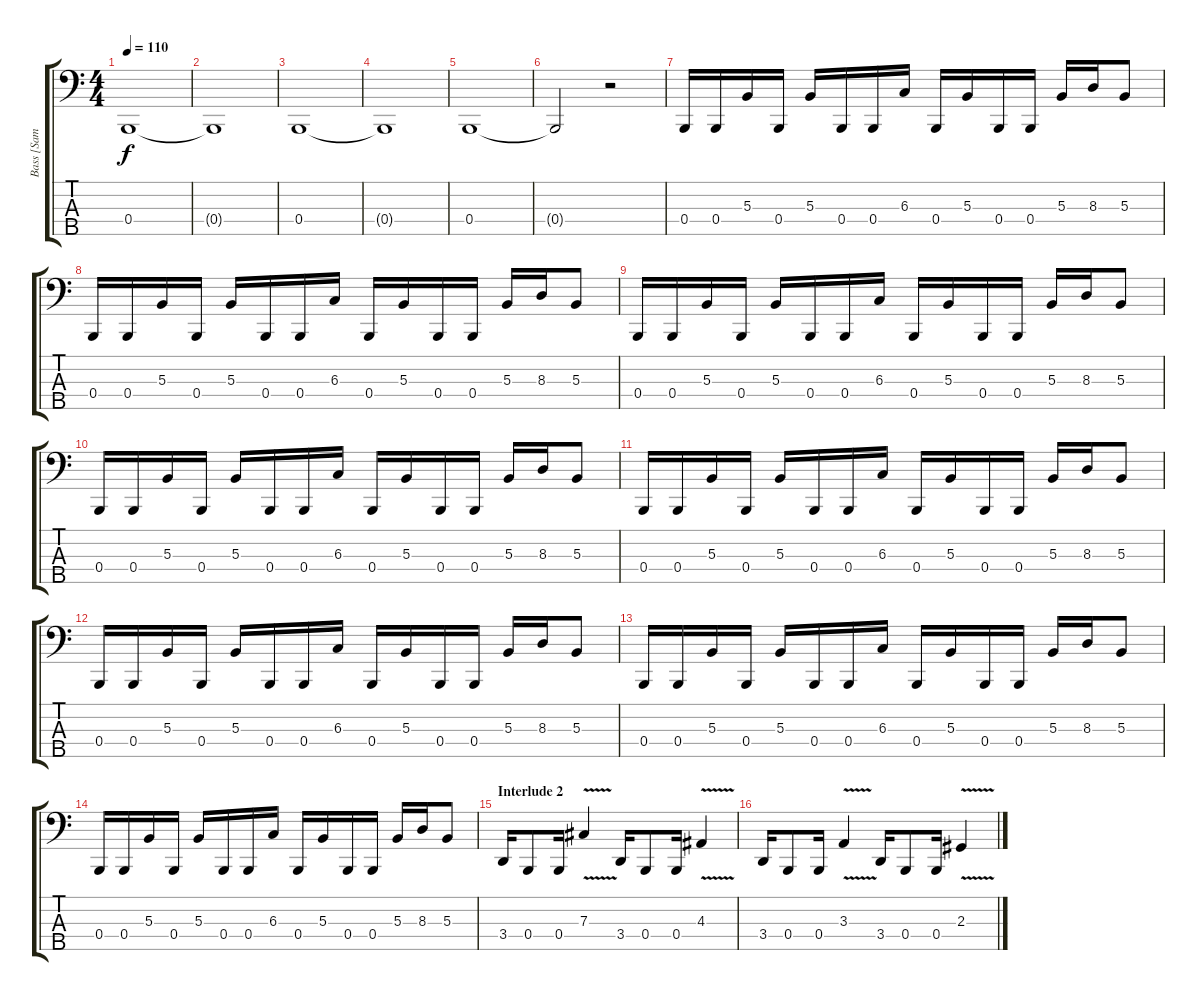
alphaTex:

\track ("Bass [Sam Rivers]" "Bass [Sam ") {instrument electricbassfinger}
\staff {score tabs}
\tuning (E2 B1 Gb1 B0 Bb0) {hide}
\ts (4 4)
\tempo 110
\clef f4
\ks c
0.4.1{dy f} |
0.4{t}.1 |
0.4.1 |
0.4{t}.1 |
0.4.1 |
0.4{t}.2 r.2 |
0.4.16 0.4.16 5.3.16 0.4.16 5.3.16 0.4.16 0.4.16 6.3.16 0.4.16 5.3.16 0.4.16 0.4.16 5.3.16 8.3.16 5.3.8 |
0.4.16 0.4.16 5.3.16 0.4.16 5.3.16 0.4.16 0.4.16 6.3.16 0.4.16 5.3.16 0.4.16 0.4.16 5.3.16 8.3.16 5.3.8 |
0.4.16 0.4.16 5.3.16 0.4.16 5.3.16 0.4.16 0.4.16 6.3.16 0.4.16 5.3.16 0.4.16 0.4.16 5.3.16 8.3.16 5.3.8 |
0.4.16 0.4.16 5.3.16 0.4.16 5.3.16 0.4.16 0.4.16 6.3.16 0.4.16 5.3.16 0.4.16 0.4.16 5.3.16 8.3.16 5.3.8 |
0.4.16 0.4.16 5.3.16 0.4.16 5.3.16 0.4.16 0.4.16 6.3.16 0.4.16 5.3.16 0.4.16 0.4.16 5.3.16 8.3.16 5.3.8 |
0.4.16 0.4.16 5.3.16 0.4.16 5.3.16 0.4.16 0.4.16 6.3.16 0.4.16 5.3.16 0.4.16 0.4.16 5.3.16 8.3.16 5.3.8 |
0.4.16 0.4.16 5.3.16 0.4.16 5.3.16 0.4.16 0.4.16 6.3.16 0.4.16 5.3.16 0.4.16 0.4.16 5.3.16 8.3.16 5.3.8 |
0.4.16 0.4.16 5.3.16 0.4.16 5.3.16 0.4.16 0.4.16 6.3.16 0.4.16 5.3.16 0.4.16 0.4.16 5.3.16 8.3.16 5.3.8 |
\section ("" "Interlude 2")
3.4.16 0.4.8 0.4.16 7.3{v}.4 3.4.16 0.4.8 0.4.16 4.3{v}.4 |
3.4.16 0.4.8 0.4.16 3.3{v}.4 3.4.16 0.4.8 0.4.16 2.3{v}.4
